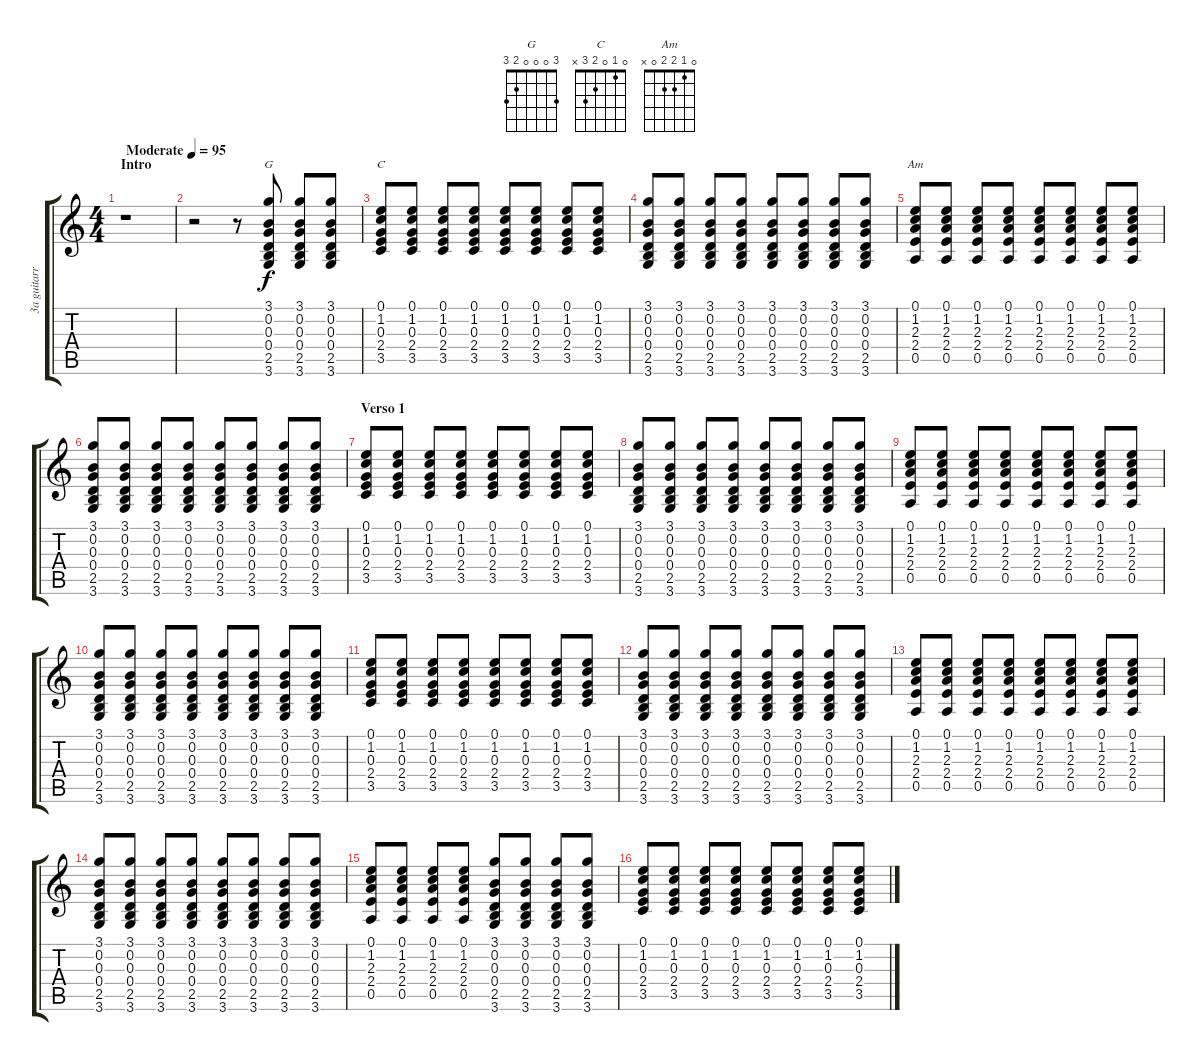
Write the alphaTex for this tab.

\track ("3a guitarra" "3a guitarr") {instrument acousticguitarsteel}
\staff {score tabs}
\tuning (E4 B3 G3 D3 A2 E2) {hide}
\chord ("G" 3 0 0 0 2 3)
\chord ("C" 0 1 0 2 3 x)
\chord ("Am" 0 1 2 2 0 x)
\ts (4 4)
\section ("" "Intro")
\tempo (95 "Moderate")
\clef g2
\ks c
r.1{dy f instrument acousticguitarsteel} |
r.2 r.8 (3.1 0.2 0.3 0.4 2.5 3.6).8{ch "G"} (3.1 0.2 0.3 0.4 2.5 3.6).8 (3.1 0.2 0.3 0.4 2.5 3.6).8 |
(0.1 1.2 0.3 2.4 3.5).8{ch "C"} (0.1 1.2 0.3 2.4 3.5).8 (0.1 1.2 0.3 2.4 3.5).8 (0.1 1.2 0.3 2.4 3.5).8 (0.1 1.2 0.3 2.4 3.5).8 (0.1 1.2 0.3 2.4 3.5).8 (0.1 1.2 0.3 2.4 3.5).8 (0.1 1.2 0.3 2.4 3.5).8 |
(3.1 0.2 0.3 0.4 2.5 3.6).8 (3.1 0.2 0.3 0.4 2.5 3.6).8 (3.1 0.2 0.3 0.4 2.5 3.6).8 (3.1 0.2 0.3 0.4 2.5 3.6).8 (3.1 0.2 0.3 0.4 2.5 3.6).8 (3.1 0.2 0.3 0.4 2.5 3.6).8 (3.1 0.2 0.3 0.4 2.5 3.6).8 (3.1 0.2 0.3 0.4 2.5 3.6).8 |
(0.1 1.2 2.3 2.4 0.5).8{ch "Am"} (0.1 1.2 2.3 2.4 0.5).8 (0.1 1.2 2.3 2.4 0.5).8 (0.1 1.2 2.3 2.4 0.5).8 (0.1 1.2 2.3 2.4 0.5).8 (0.1 1.2 2.3 2.4 0.5).8 (0.1 1.2 2.3 2.4 0.5).8 (0.1 1.2 2.3 2.4 0.5).8 |
(3.1 0.2 0.3 0.4 2.5 3.6).8 (3.1 0.2 0.3 0.4 2.5 3.6).8 (3.1 0.2 0.3 0.4 2.5 3.6).8 (3.1 0.2 0.3 0.4 2.5 3.6).8 (3.1 0.2 0.3 0.4 2.5 3.6).8 (3.1 0.2 0.3 0.4 2.5 3.6).8 (3.1 0.2 0.3 0.4 2.5 3.6).8 (3.1 0.2 0.3 0.4 2.5 3.6).8 |
\section ("" "Verso 1")
(0.1 1.2 0.3 2.4 3.5).8 (0.1 1.2 0.3 2.4 3.5).8 (0.1 1.2 0.3 2.4 3.5).8 (0.1 1.2 0.3 2.4 3.5).8 (0.1 1.2 0.3 2.4 3.5).8 (0.1 1.2 0.3 2.4 3.5).8 (0.1 1.2 0.3 2.4 3.5).8 (0.1 1.2 0.3 2.4 3.5).8 |
(3.1 0.2 0.3 0.4 2.5 3.6).8 (3.1 0.2 0.3 0.4 2.5 3.6).8 (3.1 0.2 0.3 0.4 2.5 3.6).8 (3.1 0.2 0.3 0.4 2.5 3.6).8 (3.1 0.2 0.3 0.4 2.5 3.6).8 (3.1 0.2 0.3 0.4 2.5 3.6).8 (3.1 0.2 0.3 0.4 2.5 3.6).8 (3.1 0.2 0.3 0.4 2.5 3.6).8 |
(0.1 1.2 2.3 2.4 0.5).8 (0.1 1.2 2.3 2.4 0.5).8 (0.1 1.2 2.3 2.4 0.5).8 (0.1 1.2 2.3 2.4 0.5).8 (0.1 1.2 2.3 2.4 0.5).8 (0.1 1.2 2.3 2.4 0.5).8 (0.1 1.2 2.3 2.4 0.5).8 (0.1 1.2 2.3 2.4 0.5).8 |
(3.1 0.2 0.3 0.4 2.5 3.6).8 (3.1 0.2 0.3 0.4 2.5 3.6).8 (3.1 0.2 0.3 0.4 2.5 3.6).8 (3.1 0.2 0.3 0.4 2.5 3.6).8 (3.1 0.2 0.3 0.4 2.5 3.6).8 (3.1 0.2 0.3 0.4 2.5 3.6).8 (3.1 0.2 0.3 0.4 2.5 3.6).8 (3.1 0.2 0.3 0.4 2.5 3.6).8 |
(0.1 1.2 0.3 2.4 3.5).8 (0.1 1.2 0.3 2.4 3.5).8 (0.1 1.2 0.3 2.4 3.5).8 (0.1 1.2 0.3 2.4 3.5).8 (0.1 1.2 0.3 2.4 3.5).8 (0.1 1.2 0.3 2.4 3.5).8 (0.1 1.2 0.3 2.4 3.5).8 (0.1 1.2 0.3 2.4 3.5).8 |
(3.1 0.2 0.3 0.4 2.5 3.6).8 (3.1 0.2 0.3 0.4 2.5 3.6).8 (3.1 0.2 0.3 0.4 2.5 3.6).8 (3.1 0.2 0.3 0.4 2.5 3.6).8 (3.1 0.2 0.3 0.4 2.5 3.6).8 (3.1 0.2 0.3 0.4 2.5 3.6).8 (3.1 0.2 0.3 0.4 2.5 3.6).8 (3.1 0.2 0.3 0.4 2.5 3.6).8 |
(0.1 1.2 2.3 2.4 0.5).8 (0.1 1.2 2.3 2.4 0.5).8 (0.1 1.2 2.3 2.4 0.5).8 (0.1 1.2 2.3 2.4 0.5).8 (0.1 1.2 2.3 2.4 0.5).8 (0.1 1.2 2.3 2.4 0.5).8 (0.1 1.2 2.3 2.4 0.5).8 (0.1 1.2 2.3 2.4 0.5).8 |
(3.1 0.2 0.3 0.4 2.5 3.6).8 (3.1 0.2 0.3 0.4 2.5 3.6).8 (3.1 0.2 0.3 0.4 2.5 3.6).8 (3.1 0.2 0.3 0.4 2.5 3.6).8 (3.1 0.2 0.3 0.4 2.5 3.6).8 (3.1 0.2 0.3 0.4 2.5 3.6).8 (3.1 0.2 0.3 0.4 2.5 3.6).8 (3.1 0.2 0.3 0.4 2.5 3.6).8 |
(0.1 1.2 2.3 2.4 0.5).8 (0.1 1.2 2.3 2.4 0.5).8 (0.1 1.2 2.3 2.4 0.5).8 (0.1 1.2 2.3 2.4 0.5).8 (3.1 0.2 0.3 0.4 2.5 3.6).8 (3.1 0.2 0.3 0.4 2.5 3.6).8 (3.1 0.2 0.3 0.4 2.5 3.6).8 (3.1 0.2 0.3 0.4 2.5 3.6).8 |
(0.1 1.2 0.3 2.4 3.5).8 (0.1 1.2 0.3 2.4 3.5).8 (0.1 1.2 0.3 2.4 3.5).8 (0.1 1.2 0.3 2.4 3.5).8 (0.1 1.2 0.3 2.4 3.5).8 (0.1 1.2 0.3 2.4 3.5).8 (0.1 1.2 0.3 2.4 3.5).8 (0.1 1.2 0.3 2.4 3.5).8
